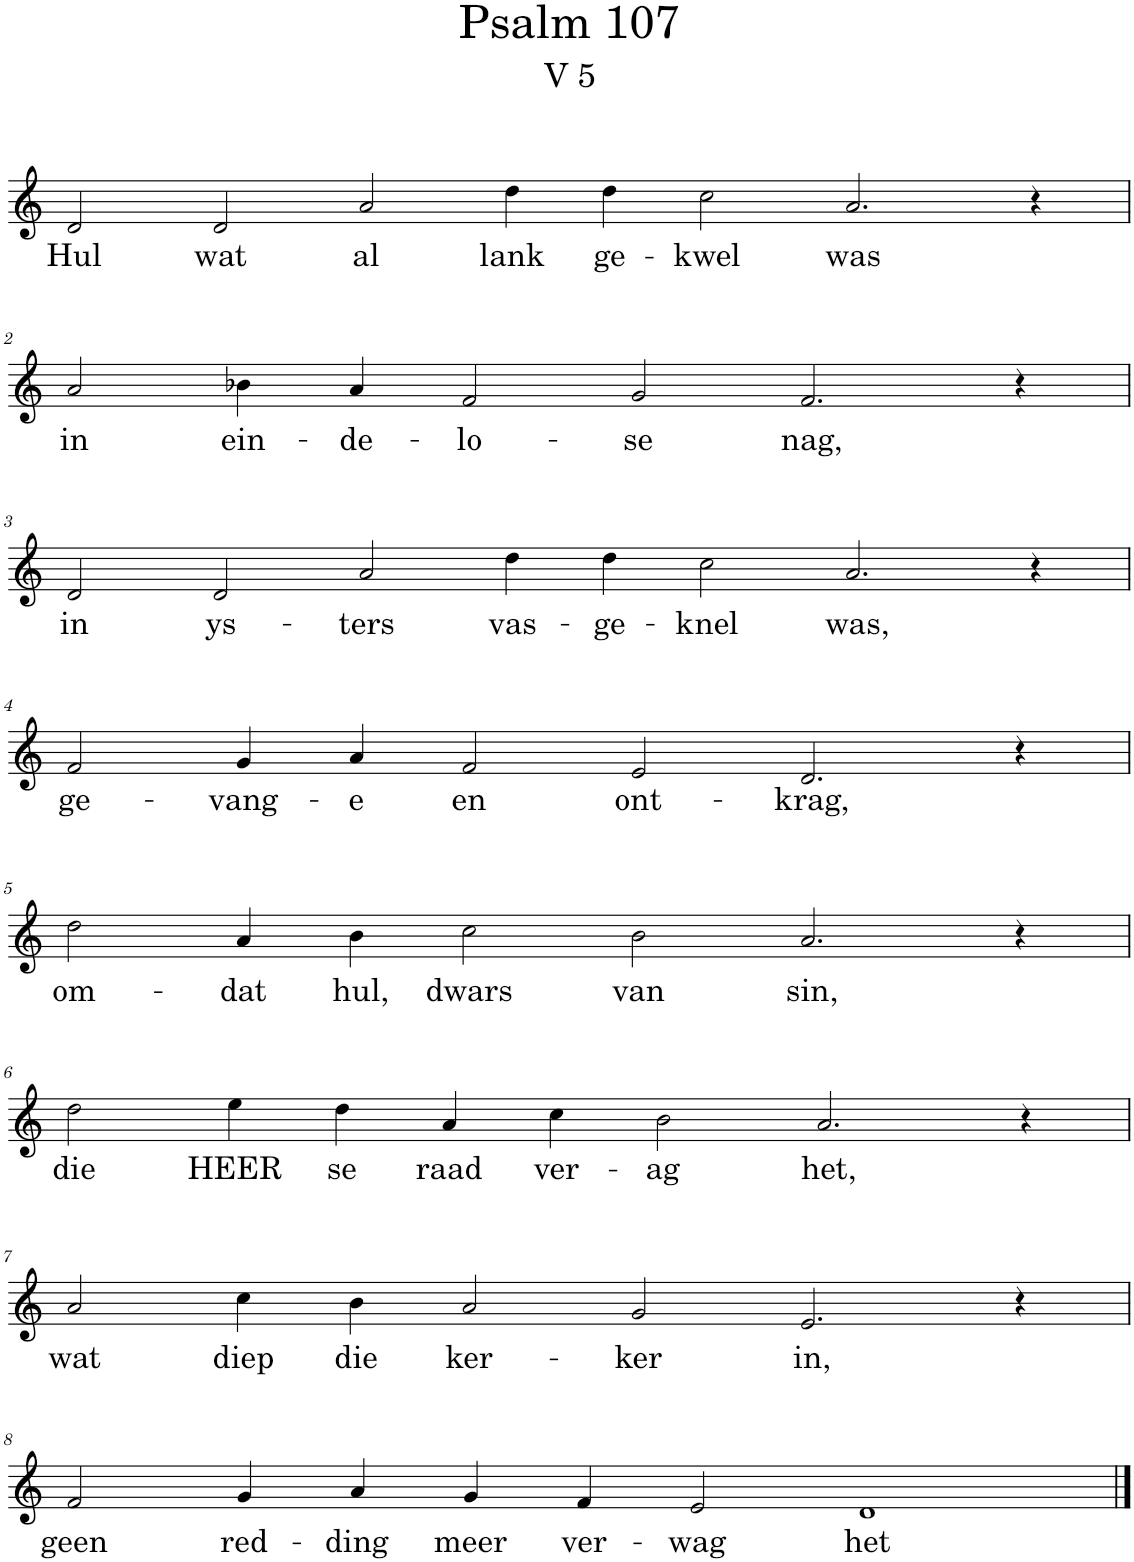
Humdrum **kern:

**kern	**text
*part1	*part1
*staff1	*staff1
*I"Pipe Organ	*
*I'Org.	*
*clefG2	*
*k[]	*
*M14/4	*
=1	=1
!	!LO:LY:b
2d/	Hul
!	!LO:LY:b
2d/	wat
!	!LO:LY:b
2a/	al
!	!LO:LY:b
4dd\	lank
!	!LO:LY:b
4dd\	ge-
!	!LO:LY:b
2cc\	-kwel
!	!LO:LY:b
2.a/	was
4r	.
!!LO:LB:g=z
=2	=2
*M12/4	*
!	!LO:LY:b
2a/	in
!	!LO:LY:b
4b-X\	ein-
!	!LO:LY:b
4a/	-de-
!	!LO:LY:b
2f/	-lo-
!	!LO:LY:b
2g/	-se
!	!LO:LY:b
2.f/	nag,
4r	.
!!LO:LB:g=z
=3	=3
*M14/4	*
!	!LO:LY:b
2d/	in
!	!LO:LY:b
2d/	ys-
!	!LO:LY:b
2a/	-ters
!	!LO:LY:b
4dd\	vas-
!	!LO:LY:b
4dd\	-ge-
!	!LO:LY:b
2cc\	-knel
!	!LO:LY:b
2.a/	was,
4r	.
!!LO:LB:g=z
=4	=4
*M12/4	*
!	!LO:LY:b
2f/	ge-
!	!LO:LY:b
4g/	-vang-
!	!LO:LY:b
4a/	-e
!	!LO:LY:b
2f/	en
!	!LO:LY:b
2e/	ont-
!	!LO:LY:b
2.d/	-krag,
4r	.
!!LO:LB:g=z
=5	=5
!	!LO:LY:b
2dd\	om-
!	!LO:LY:b
4a/	-dat
!	!LO:LY:b
4b\	hul,
!	!LO:LY:b
2cc\	dwars
!	!LO:LY:b
2b\	van
!	!LO:LY:b
2.a/	sin,
4r	.
!!LO:LB:g=z
=6	=6
!	!LO:LY:b
2dd\	die
!	!LO:LY:b
4ee\	HEER
!	!LO:LY:b
4dd\	se
!	!LO:LY:b
4a/	raad
!	!LO:LY:b
4cc\	ver-
!	!LO:LY:b
2b\	-ag
!	!LO:LY:b
2.a/	het,
4r	.
!!LO:LB:g=z
=7	=7
!	!LO:LY:b
2a/	wat
!	!LO:LY:b
4cc\	diep
!	!LO:LY:b
4b\	die
!	!LO:LY:b
2a/	ker-
!	!LO:LY:b
2g/	-ker
!	!LO:LY:b
2.e/	in,
4r	.
!!LO:LB:g=z
=8	=8
!	!LO:LY:b
2f/	geen
!	!LO:LY:b
4g/	red-
!	!LO:LY:b
4a/	-ding
!	!LO:LY:b
4g/	meer
!	!LO:LY:b
4f/	ver-
!	!LO:LY:b
2e/	-wag
!	!LO:LY:b
1d	het
==	==
*-	*-
